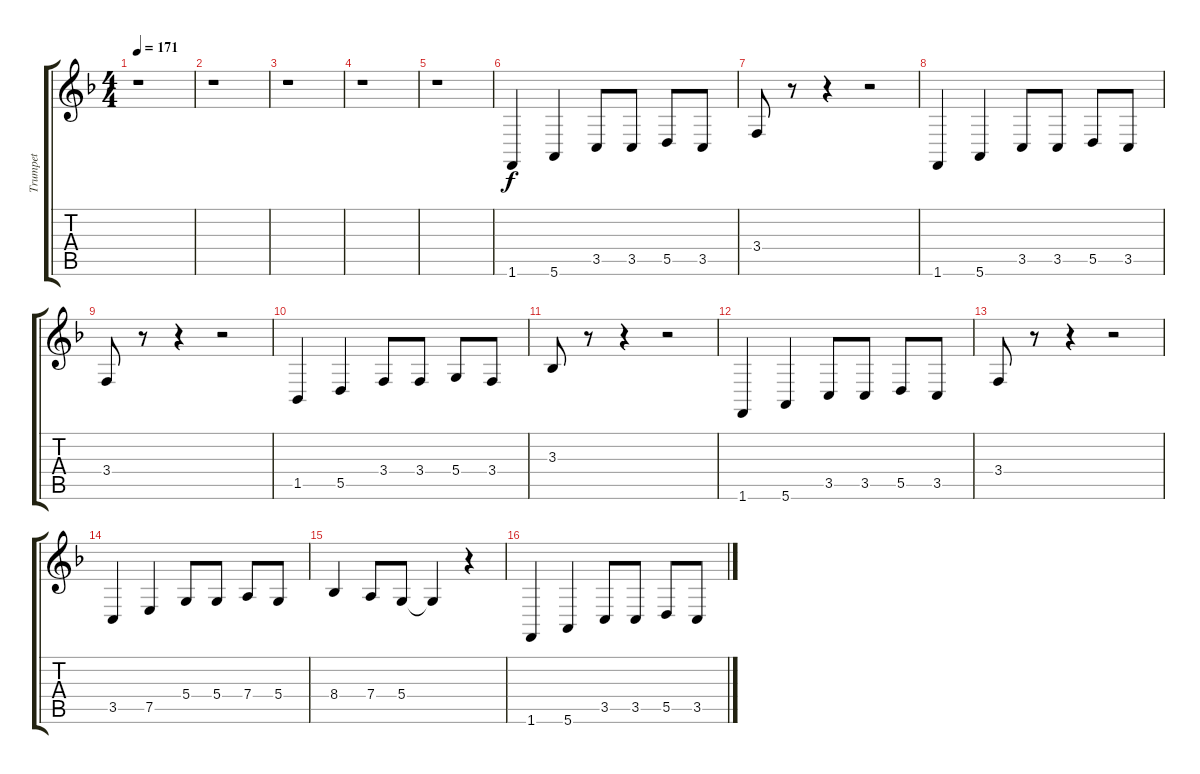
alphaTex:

\track ("Trumpet" "Trumpet") {instrument trumpet}
\staff {score tabs}
\tuning (E4 B3 G3 D3 A2 E2) {hide}
\ts (4 4)
\tempo 171
\clef g2
\ks f
r.1{dy f} |
r.1 |
r.1 |
r.1 |
r.1 |
1.6.4 5.6.4 3.5.8 3.5.8 5.5.8 3.5.8 |
3.4.8 r.8 r.4 r.2 |
1.6.4 5.6.4 3.5.8 3.5.8 5.5.8 3.5.8 |
3.4.8 r.8 r.4 r.2 |
1.5.4 5.5.4 3.4.8 3.4.8 5.4.8 3.4.8 |
3.3.8 r.8 r.4 r.2 |
1.6.4 5.6.4 3.5.8 3.5.8 5.5.8 3.5.8 |
3.4.8 r.8 r.4 r.2 |
3.5.4 7.5.4 5.4.8 5.4.8 7.4.8 5.4.8 |
8.4.4 7.4.8 5.4.8 5.4{t}.4 r.4 |
1.6.4 5.6.4 3.5.8 3.5.8 5.5.8 3.5.8
